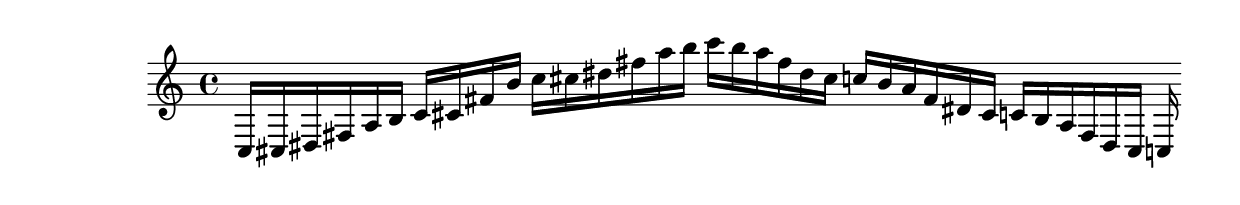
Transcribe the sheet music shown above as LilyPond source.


\new PianoStaff <<
\cadenzaOn
\new Staff = "right" {
\clef treble
    c16 [ cis dis fis a b ]
    c' [ cis' fis' b' ]
    c'' [ cis'' dis'' fis'' a'' b'' ]
    c''' [ b'' a'' fis'' dis'' cis'' ]
    c'' [ b' a' fis' dis' cis' ]
    c' [ b a fis dis cis ]
    c
}
>>
